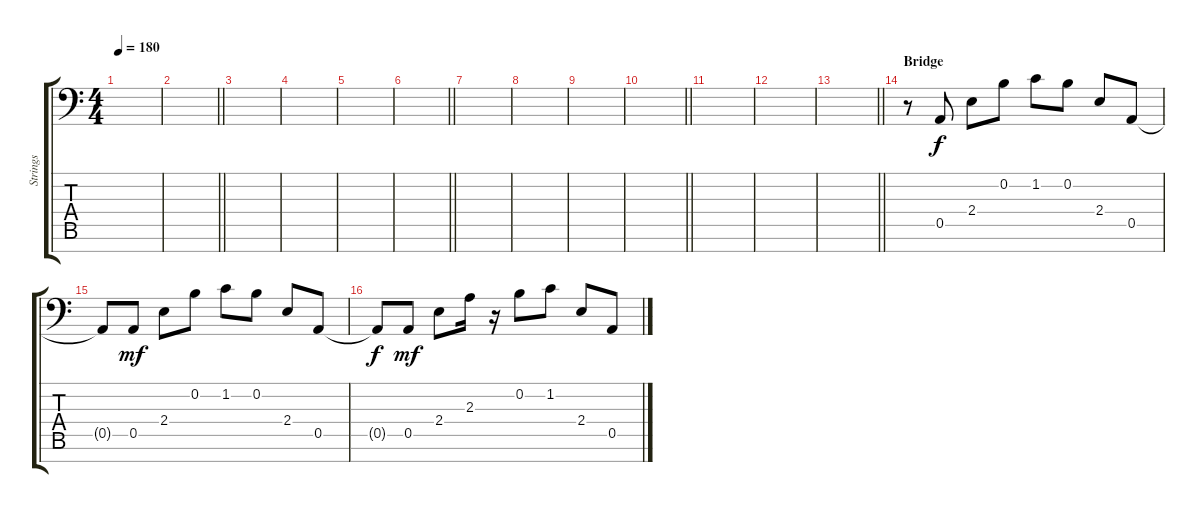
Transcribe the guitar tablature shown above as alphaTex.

\track ("Strings" "Strings") {instrument tremolostrings}
\staff {score tabs}
\tuning (E4 B3 G3 D3 A2 E2 A1) {hide}
\ts (4 4)
\tempo 180
\clef f4
\ks c
|
\barLineRight lightlight
|
|
|
|
\barLineRight lightlight
|
|
|
|
\barLineRight lightlight
|
|
|
\barLineRight lightlight
|
\section ("" "Bridge")
r.8 0.5.8 2.4.8 0.2.8 1.2.8 0.2.8 2.4.8 0.5.8 |
0.5{t}.8{dy f} 0.5.8{dy mf} 2.4.8 0.2.8 1.2.8 0.2.8 2.4.8 0.5.8 |
0.5{t}.8{dy f} 0.5.8{dy mf} 2.4.8 2.3.16 r.16 0.2.8 1.2.8 2.4.8 0.5.8
